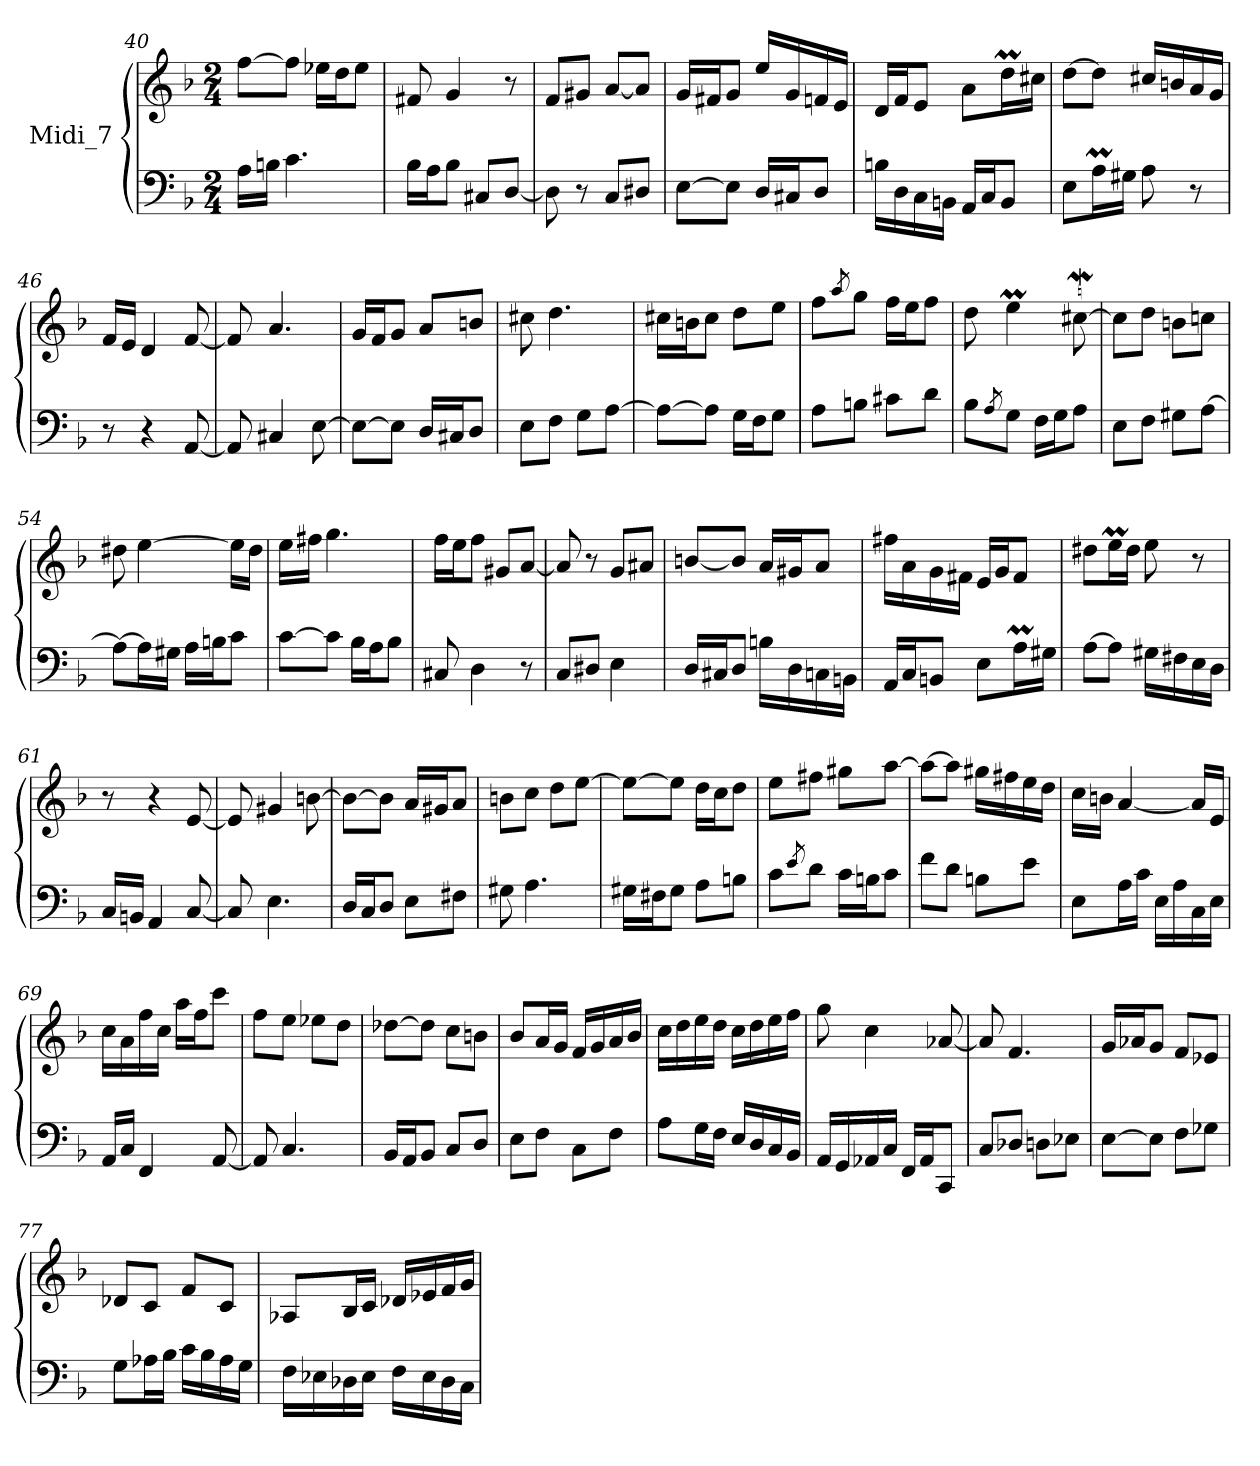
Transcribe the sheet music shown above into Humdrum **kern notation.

**kern	**kern
*part1	*part1
*staff2	*staff1
*I"Midi_7	*
*clefF4	*clefG2
*k[b-]	*k[b-]
*F:	*F:
*M2/4	*M2/4
=40	=40
16A\LL	[8ff\L
16Bn\JJ	.
4.c\	8ff\J]
.	16ee-X\LL
.	16dd\J
.	8ee-\J
=41	=41
16B-\LL	8f#X/
16A\J	.
8B-\J	4g/
8C#X/L	.
[8D/J	8r
=42	=42
8D\]	8f/L
8r	8g#X/J
8C/L	[8a/L
8D#X/J	8a/J]
=43	=43
[8E\L	16g/LL
.	16f#X/J
8E\J]	8g/J
16D/LL	16ee/LL
16C#X/J	16g/
8D/J	16fn/
.	16e/JJ
!!LO:LB:g=z
=44	=44
16Bn\LL	16d/LL
16D\	16f/J
16C\	8e/J
16BBn\JJ	.
16AA/LL	8a\L
16C/J	.
8BB/J	16ddM\L
.	16cc#X\JJ
=45	=45
8E\L	[8dd\L
16Am\L	8dd\J]
16G#X\JJ	.
8A\	16cc#X/LL
.	16bn/
8r	16a/
.	16g/JJ
=46	=46
8r	16f/LL
.	16e/JJ
4r	4d/
[8AA/	[8f/
=47	=47
8AA/]	8f/]
4C#X/	4.a/
[8E\	.
=48	=48
8E\L_	16g/LL
.	16f/J
8E\J]	8g/J
16D/LL	8a/L
16C#X/J	.
8D/J	8bn/J
=49	=49
8E\L	8cc#X\
8F\J	4.dd\
8G\L	.
[8A\J	.
=50	=50
8A\L_	16cc#X\LL
.	16bn\J
8A\J]	8cc#\J
16G\LL	8dd\L
16F\J	.
8G\J	8ee\J
!!LO:LB:g=z
=51	=51
8A\L	8ff\L
.	8qaa/
8Bn\J	8gg\J
8c#X\L	16ff\LL
.	16ee\J
8d\J	8ff\J
=52	=52
8B-\L	8dd\
8qA/	.
8G\J	4eemW\
16F\LL	.
16G\J	.
8A\J	[8cc#XW\
=53	=53
8E\L	8cc#\L]
8F\J	8dd\J
8G#X\L	8bn\L
[8A\J	8ccn\J
=54	=54
8A\L_	8dd#X\
16A\L]	[4ee\
16G#X\JJ	.
16A\LL	.
16Bn\J	.
8c\J	16ee\LL]
.	16dd#\JJ
=55	=55
[8c\L	16ee\LL
.	16ff#X\JJ
8c\J]	4.gg\
16B-\LL	.
16A\J	.
8B-\J	.
=56	=56
8C#X/	16ff\LL
.	16ee\J
4D\	8ff\J
.	8g#X/L
8r	[8a/J
=57	=57
8C/L	8a/]
8D#X/J	8r
4E\	8g/L
.	8a#X/J
!!LO:LB:g=z
=58	=58
16D/LL	[8bn/L
16C#X/J	.
8D/J	8b/J]
16Bn\LL	16a/LL
16D\	16g#X/J
16Cn\	8a/J
16BBn\JJ	.
=59	=59
16AA/LL	16ff#X\LL
16C/J	16a\
8BBn/J	16g\
.	16f#X\JJ
8E\L	16e/LL
.	16g/J
16Am\L	8f#/J
16G#X\JJ	.
=60	=60
[8A\L	8dd#X\L
8A\J]	16eem\L
.	16dd#\JJ
16G#X\LL	8ee\
16F#X\	.
16E\	8r
16D\JJ	.
=61	=61
16C/LL	8r
16BBn/JJ	.
4AA/	4r
[8C/	[8e/
=62	=62
8C/]	8e/]
4.E\	4g#X/
.	[8bn\
=63	=63
16D/LL	8b\L_
16C/J	.
8D/J	8b\J]
8E\L	16a/LL
.	16g#X/J
8F#X\J	8a/J
!!LO:PB:g=z
=64	=64
8G#X\	8bn\L
4.A\	8cc\J
.	8dd\L
.	[8ee\J
=65	=65
16G#X\LL	8ee\L_
16F#X\J	.
8G#\J	8ee\J]
8A\L	16dd\LL
.	16cc\J
8Bn\J	8dd\J
=66	=66
8c\L	8ee\L
8qe/	.
8d\J	8ff#X\J
16c\LL	8gg#X\L
16Bn\J	.
8c\J	[8aa\J
=67	=67
8f\L	8aa\L_
8d\J	8aa\J]
8Bn\L	16gg#X\LL
.	16ff#X\
8e\J	16ee\
.	16dd\JJ
=68	=68
8E\L	16cc\LL
.	16bn\JJ
16A\L	[4a/
16c\JJ	.
16E\LL	.
16A\	.
16C\	16a/LL]
16E\JJ	16e/JJ
=69	=69
16AA/LL	16cc\LL
16C/JJ	16a\
4FF/	16ff\
.	16cc\JJ
.	16aa\LL
.	16ff\J
[8AA/	8ccc\J
!!LO:LB:g=z
=70	=70
8AA/]	8ff\L
4.C/	8ee\J
.	8ee-X\L
.	8dd\J
=71	=71
16BB-/LL	[8dd-X\L
16AA/J	.
8BB-/J	8dd-\J]
8C/L	8cc\L
8D/J	8bn\J
=72	=72
8E\L	8b-/L
8F\J	16a/L
.	16g/JJ
8C\L	16f/LL
.	16g/
8F\J	16a/
.	16b-/JJ
=73	=73
8A\L	16cc\LL
.	16dd\
16G\L	16ee\
16F\JJ	16dd\JJ
16E/LL	16cc\LL
16D/	16dd\
16C/	16ee\
16BB-/JJ	16ff\JJ
=74	=74
16AA/LL	8gg\
16GG/	.
16AA-X/	4cc\
16C/JJ	.
16FF/LL	.
16AA-/J	.
8CC/J	[8a-X/
=75	=75
8C/L	8a-/]
8D-X/J	4.f/
8Dn\L	.
8E-X\J	.
=76	=76
[8E\L	16g/LL
.	16a-X/J
8E\J]	8g/J
8F\L	8f/L
8G-X\J	8e-X/J
!!LO:LB:g=z
=77	=77
8G\L	8d-X/L
16A-X\L	8c/J
16B-\JJ	.
16c\LL	8f/L
16B-\	.
16A-\	8c/J
16G\JJ	.
=78	=78
16F\LL	8A-X/L
16E-X\	.
16D-X\	16B-/L
16E-\JJ	16c/JJ
16F\LL	16d-X/LL
16E-\	16e-X/
16D-\	16f/
16C\JJ	16g/JJ
=	=
*-	*-
